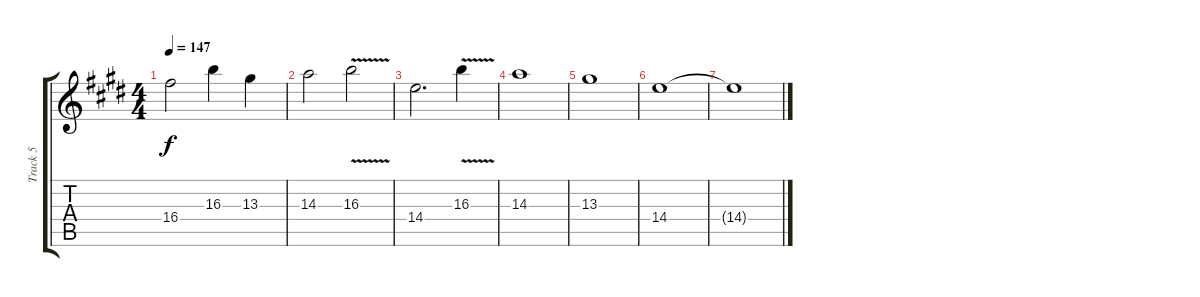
\track ("Track 5" "Track 5") {instrument distortionguitar}
\staff {score tabs}
\tuning (E4 B3 G3 D3 A2 E2) {hide}
\ts (4 4)
\tempo 147
\clef g2
\ks e
16.4{t}.2{dy f} 16.3.4 13.3.4 |
14.3.2 16.3{v}.2 |
14.4.2{d} 16.3{v}.4 |
14.3.1 |
13.3.1 |
14.4.1 |
14.4{t}.1
